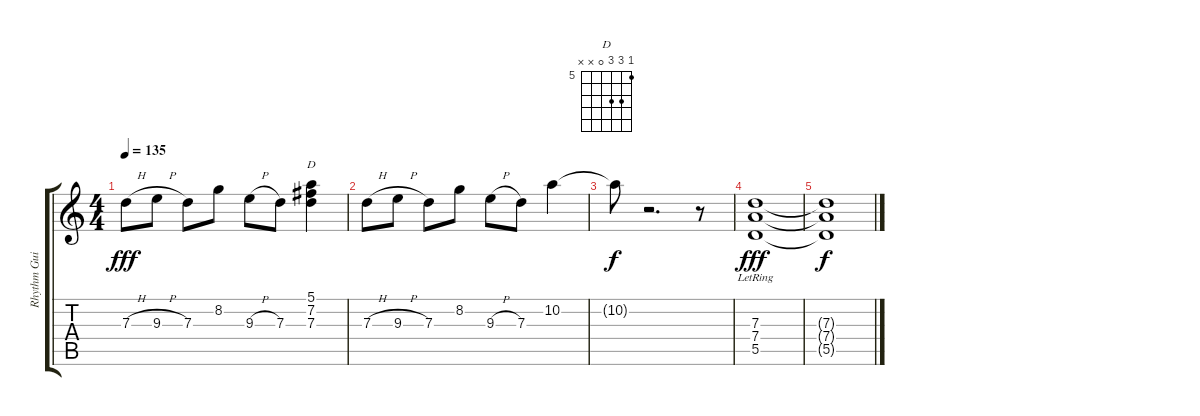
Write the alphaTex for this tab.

\track ("Rhythm Guitar" "Rhythm Gui") {instrument acousticguitarsteel bank 123}
\staff {score tabs}
\tuning (E4 B3 G3 D3 A2 E2) {hide}
\chord ("D" 5 7 7 0 x x) {firstfret 5}
\ts (4 4)
\tempo 135
\clef g2
\ks c
7.3{h}.8{dy fff} 9.3{h}.8 7.3.8 8.2.8 9.3{h}.8 7.3.8 (5.1 7.2 7.3).4{ch "D"} |
7.3{h}.8 9.3{h}.8 7.3.8 8.2.8 9.3{h}.8 7.3.8 10.2.4 |
10.2{t}.8{dy f} r.2{d} r.8 |
(7.3 7.4 5.5{lr}).1{dy fff volume 16} |
(7.3{t} 7.4{t} 5.5{t}).1{dy f}
